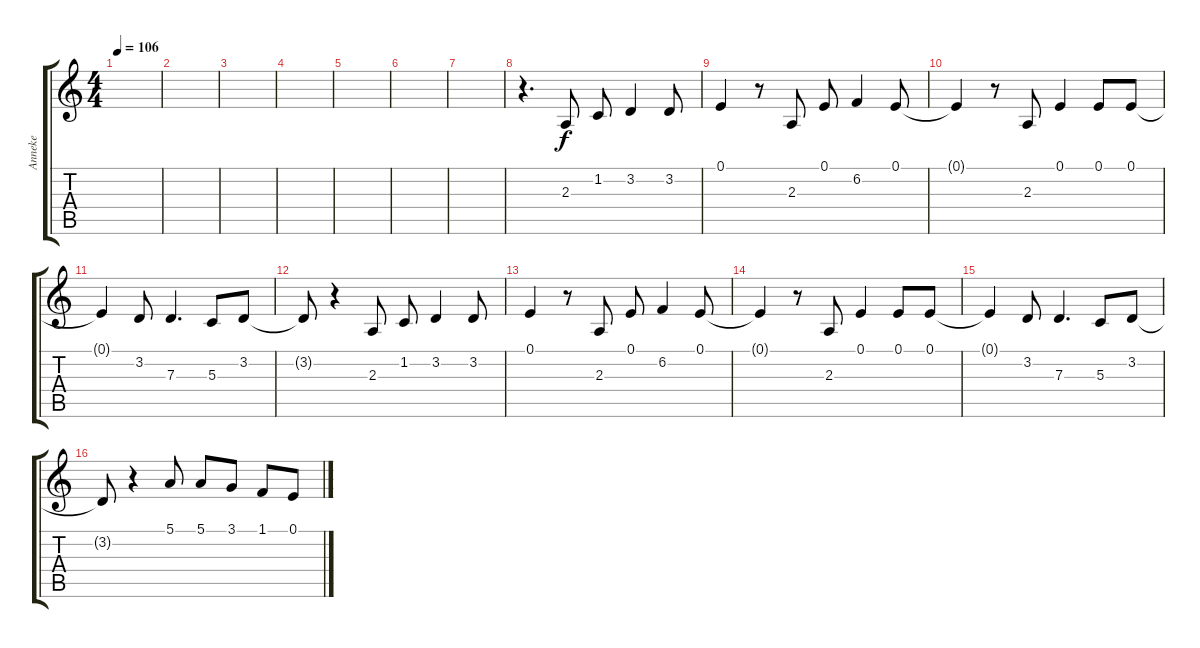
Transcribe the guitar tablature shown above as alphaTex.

\track ("Anneke" "Anneke") {instrument stringensemble1}
\staff {score tabs}
\tuning (E4 B3 G3 D3 A2 E2) {hide}
\ts (4 4)
\tempo 106
\clef g2
\ks c
|
|
|
|
|
|
|
r.4{d} 2.3.8 1.2.8 3.2.4 3.2.8 |
0.1.4 r.8 2.3.8 0.1.8 6.2.4 0.1.8 |
0.1{t}.4 r.8 2.3.8 0.1.4 0.1.8 0.1.8 |
0.1{t}.4 3.2.8 7.3.4{d} 5.3.8 3.2.8 |
3.2{t}.8 r.4 2.3.8 1.2.8 3.2.4 3.2.8 |
0.1.4 r.8 2.3.8 0.1.8 6.2.4 0.1.8 |
0.1{t}.4 r.8 2.3.8 0.1.4 0.1.8 0.1.8 |
0.1{t}.4 3.2.8 7.3.4{d} 5.3.8 3.2.8 |
3.2{t}.8 r.4 5.1.8 5.1.8 3.1.8 1.1.8 0.1.8
